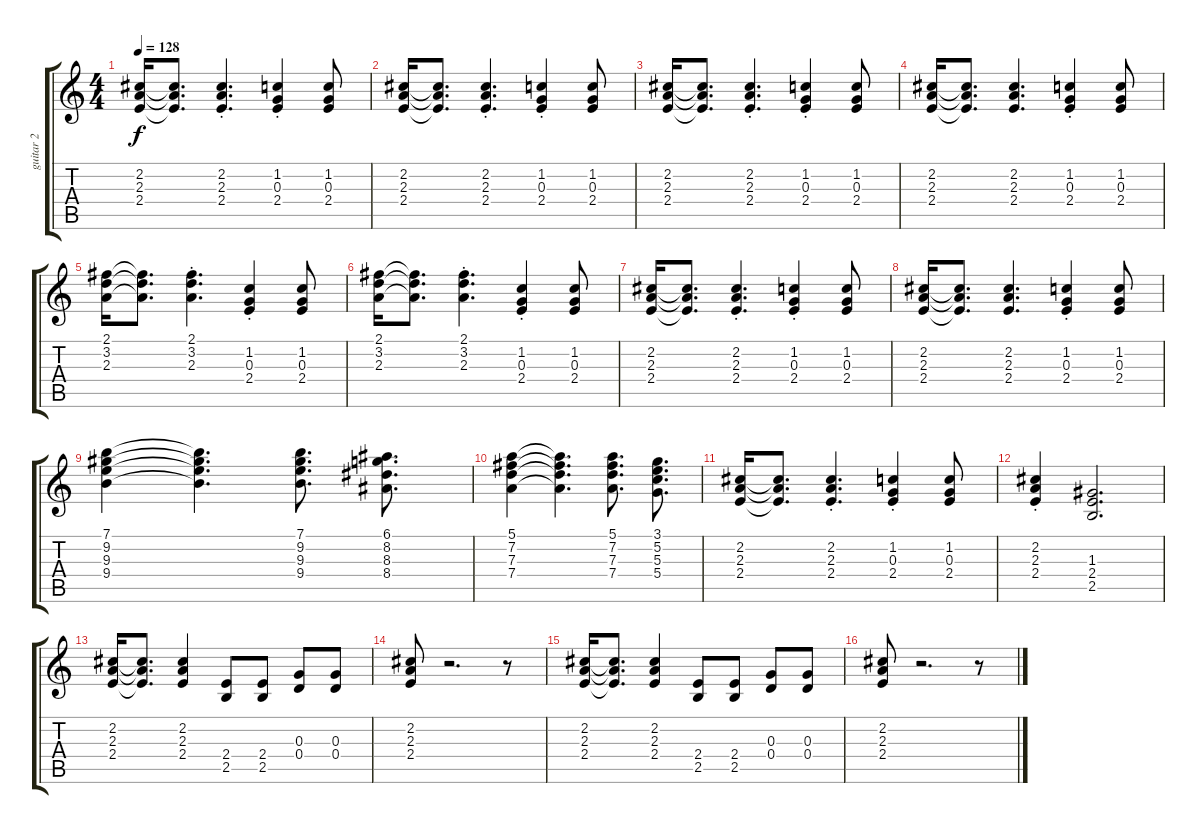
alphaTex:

\track ("guitar 2" "guitar 2") {instrument distortionguitar}
\staff {score tabs}
\tuning (E4 B3 G3 D3 A2 E2) {hide}
\ts (4 4)
\tempo 128
\clef g2
\ks c
(2.2 2.3 2.4).16{dy f} (2.2{t} 2.3{t} 2.4{t}).8{d} (2.2{st} 2.3{st} 2.4{st}).4{d} (1.2{st} 0.3{st} 2.4{st}).4 (1.2 0.3 2.4).8 |
(2.2 2.3 2.4).16 (2.2{t} 2.3{t} 2.4{t}).8{d} (2.2{st} 2.3{st} 2.4{st}).4{d} (1.2{st} 0.3{st} 2.4{st}).4 (1.2 0.3 2.4).8 |
(2.2 2.3 2.4).16 (2.2{t} 2.3{t} 2.4{t}).8{d} (2.2{st} 2.3{st} 2.4{st}).4{d} (1.2{st} 0.3{st} 2.4{st}).4 (1.2 0.3 2.4).8 |
(2.2 2.3 2.4).16 (2.2{t} 2.3{t} 2.4{t}).8{d} (2.2 2.3 2.4).4{d} (1.2{st} 0.3{st} 2.4{st}).4 (1.2 0.3 2.4).8 |
(2.1 3.2 2.3).16 (2.1{t} 3.2{t} 2.3{t}).8{d} (2.1{st} 3.2{st} 2.3{st}).4{d} (1.2{st} 0.3{st} 2.4{st}).4 (1.2 0.3 2.4).8 |
(2.1 3.2 2.3).16 (2.1{t} 3.2{t} 2.3{t}).8{d} (2.1{st} 3.2{st} 2.3{st}).4{d} (1.2{st} 0.3{st} 2.4{st}).4 (1.2 0.3 2.4).8 |
(2.2 2.3 2.4).16 (2.2{t} 2.3{t} 2.4{t}).8{d} (2.2{st} 2.3{st} 2.4{st}).4{d} (1.2{st} 0.3{st} 2.4{st}).4 (1.2 0.3 2.4).8 |
(2.2 2.3 2.4).16 (2.2{t} 2.3{t} 2.4{t}).8{d} (2.2 2.3 2.4).4{d} (1.2{st} 0.3{st} 2.4{st}).4 (1.2 0.3 2.4).8 |
(7.1 9.2 9.3 9.4).4 (7.1{t} 9.2{t} 9.3{t} 9.4{t}).4{d} (7.1 9.2 9.3 9.4).8{d} (6.1 8.2 8.3 8.4).8{d} |
(5.1 7.2 7.3 7.4).4 (5.1{t} 7.2{t} 7.3{t} 7.4{t}).4{d} (5.1 7.2 7.3 7.4).8{d} (3.1 5.2 5.3 5.4).8{d} |
(2.2 2.3 2.4).16 (2.2{t} 2.3{t} 2.4{t}).8{d} (2.2{st} 2.3{st} 2.4{st}).4{d} (1.2{st} 0.3{st} 2.4{st}).4 (1.2 0.3 2.4).8 |
(2.2{st} 2.3{st} 2.4{st}).4 (1.3 2.4 2.5).2{d} |
(2.2 2.3 2.4).16 (2.2{t} 2.3{t} 2.4{t}).8{d} (2.2 2.3 2.4).4 (2.4 2.5).8 (2.4 2.5).8 (0.3 0.4).8 (0.3 0.4).8 |
(2.2 2.3 2.4).8 r.2{d} r.8 |
(2.2 2.3 2.4).16 (2.2{t} 2.3{t} 2.4{t}).8{d} (2.2 2.3 2.4).4 (2.4 2.5).8 (2.4 2.5).8 (0.3 0.4).8 (0.3 0.4).8 |
(2.2 2.3 2.4).8 r.2{d} r.8
